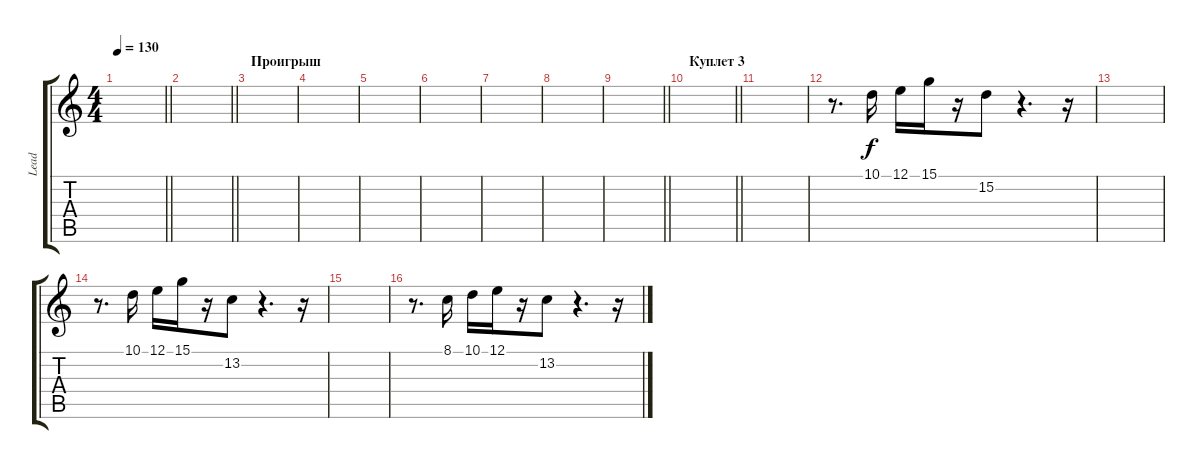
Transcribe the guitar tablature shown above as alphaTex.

\track ("Lead" "Lead") {instrument lead2sawtooth}
\staff {score tabs}
\tuning (E4 B3 G3 D3 A2 E2) {hide}
\ts (4 4)
\tempo 130
\clef g2
\barLineRight lightlight
\ks c
|
\barLineRight lightlight
|
\section ("" "Проигрыш")
|
|
|
|
|
|
\barLineRight lightlight
|
\section ("" "Куплет 3")
\barLineRight lightlight
|
\section ("" "")
|
r.8{d} 10.1.16{dy f} 12.1.16 15.1.16 r.16 15.2.8 r.4{d} r.16 |
|
r.8{d} 10.1.16 12.1.16 15.1.16 r.16 13.2.8 r.4{d} r.16 |
|
r.8{d} 8.1.16 10.1.16 12.1.16 r.16 13.2.8 r.4{d} r.16
